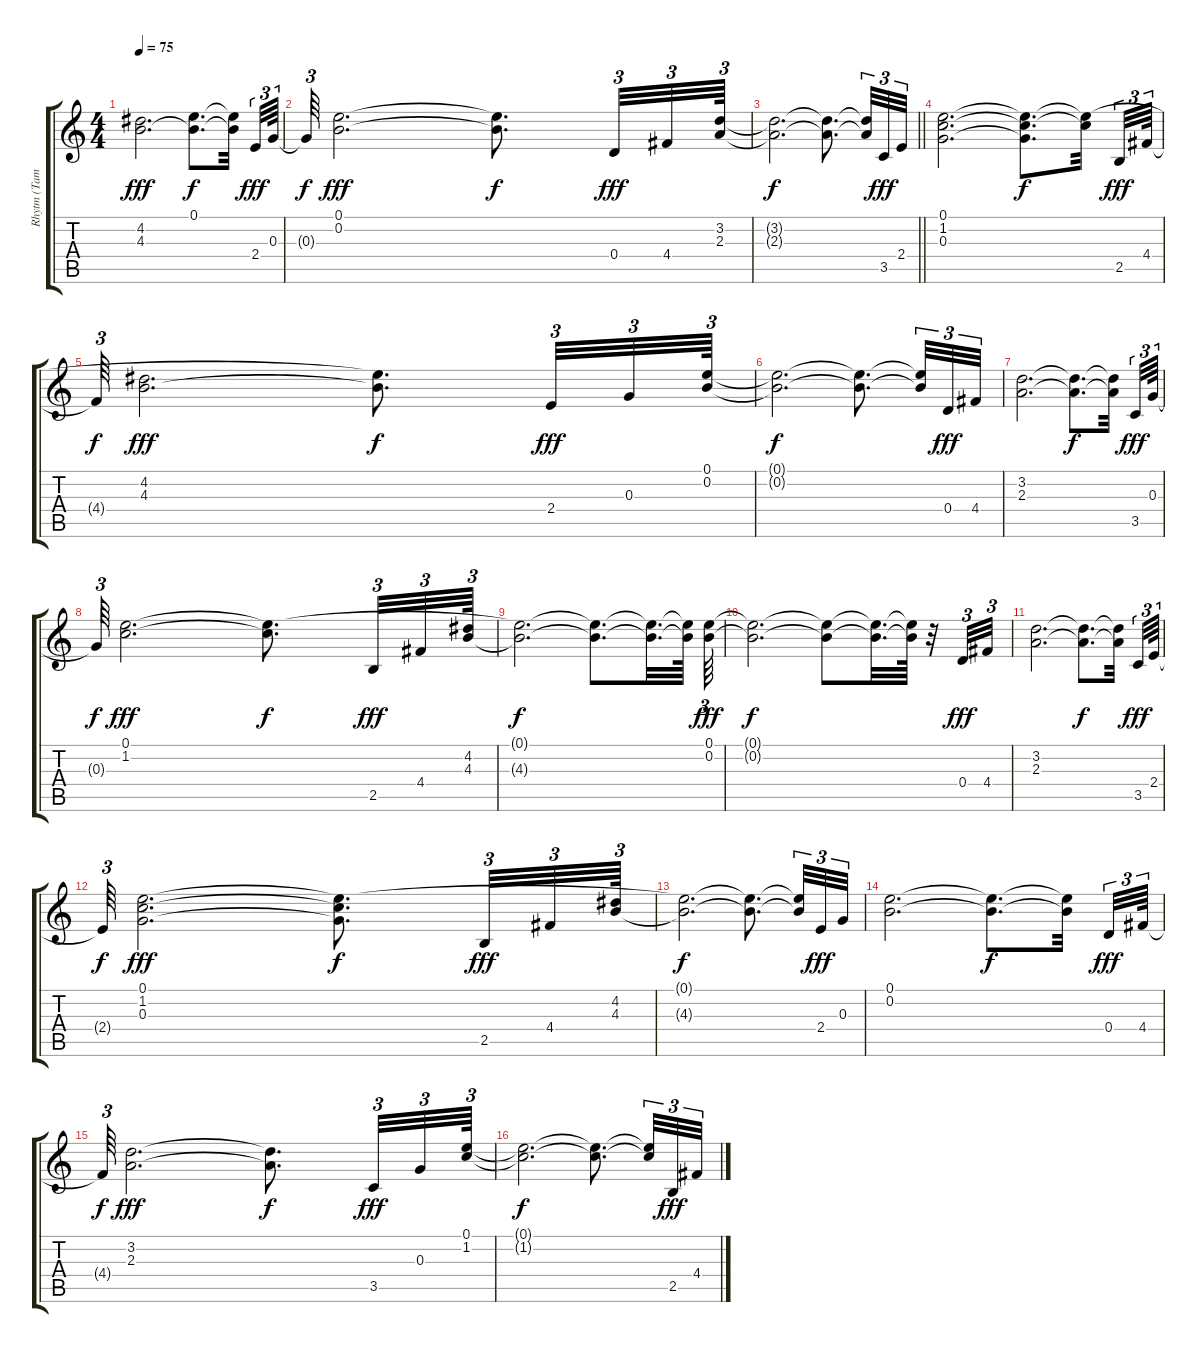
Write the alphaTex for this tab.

\track ("Rhytm (Tama)" "Rhytm (Tam") {instrument electricguitarclean}
\staff {score tabs}
\tuning (E4 B3 G3 D3 A2 E2) {hide}
\ts (4 4)
\tempo 75
\clef g2
\ks c
(4.2 4.3).2{d dy fff} (0.1{t} 4.3{t}).8{d dy f} (0.1{t} 4.3{t}).32{beam splitsecondary} 2.4.32{tu (3 2) dy fff} 0.3.64{tu (3 2)} |
0.3{t}.64{tu (3 2) dy f} (0.1 0.2).2{d dy fff} (0.1{t} 0.2{t}).8{d dy f} 0.4.32{tu (3 2) dy fff} 4.4.32{tu (3 2)} (3.2 2.3).64{tu (3 2)} |
\barLineRight lightlight
(3.2{t} 2.3{t}).2{d dy f} (3.2{t} 2.3{t}).8{d} (3.2{t} 2.3{t}).32{tu (3 2)} 3.5.32{tu (3 2) dy fff} 2.4.32{tu (3 2)} |
\section ("" "")
(0.1 1.2 0.3).2{d} (0.1{t} 1.2{t} 0.3{t}).8{d dy f} (0.1{t} 1.2{t}).32{beam splitsecondary} 2.5.32{tu (3 2) dy fff} 4.4.64{tu (3 2)} |
4.4{t}.64{tu (3 2) dy f} (4.2 4.3).2{d dy fff} (0.1{t} 4.3{t}).8{d dy f} 2.4.32{tu (3 2) dy fff} 0.3.32{tu (3 2)} (0.1 0.2).64{tu (3 2)} |
(0.1{t} 0.2{t}).2{d dy f} (0.1{t} 0.2{t}).8{d} (0.1{t} 0.2{t}).32{tu (3 2)} 0.4.32{tu (3 2) dy fff} 4.4.32{tu (3 2)} |
(3.2 2.3).2{d} (3.2{t} 2.3{t}).8{d dy f} (3.2{t} 2.3{t}).32{beam splitsecondary} 3.5.32{tu (3 2) dy fff} 0.3.64{tu (3 2)} |
0.3{t}.64{tu (3 2) dy f} (0.1 1.2).2{d dy fff} (0.1{t} 1.2{t}).8{d dy f} 2.5.32{tu (3 2) dy fff} 4.4.32{tu (3 2)} (4.2 4.3).64{tu (3 2)} |
(0.1{t} 4.3{t}).2{d dy f} (0.1{t} 4.3{t}).8{d} (0.1{t} 4.3{t}).32{d} (0.1{t} 4.3{t}).64 (0.1 0.2).64{tu (3 2) dy fff} |
(0.1{t} 0.2{t}).2{d dy f} (0.1{t} 0.2{t}).8 (0.1{t} 0.2{t}).32{d} (0.1{t} 0.2{t}).64 r.32 0.4.32{tu (3 2) dy fff} 4.4.32{tu (3 2)} |
(3.2 2.3).2{d} (3.2{t} 2.3{t}).8{d dy f} (3.2{t} 2.3{t}).32{beam splitsecondary} 3.5.32{tu (3 2) dy fff} 2.4.64{tu (3 2)} |
2.4{t}.64{tu (3 2) dy f} (0.1 1.2 0.3).2{d dy fff} (0.1{t} 1.2{t} 0.3{t}).8{d dy f} 2.5.32{tu (3 2) dy fff} 4.4.32{tu (3 2)} (4.2 4.3).64{tu (3 2)} |
(0.1{t} 4.3{t}).2{d dy f} (0.1{t} 4.3{t}).8{d} (0.1{t} 4.3{t}).32{tu (3 2)} 2.4.32{tu (3 2) dy fff} 0.3.32{tu (3 2)} |
(0.1 0.2).2{d} (0.1{t} 0.2{t}).8{d dy f} (0.1{t} 0.2{t}).32{beam splitsecondary} 0.4.32{tu (3 2) dy fff} 4.4.64{tu (3 2)} |
4.4{t}.64{tu (3 2) dy f} (3.2 2.3).2{d dy fff} (3.2{t} 2.3{t}).8{d dy f} 3.5.32{tu (3 2) dy fff} 0.3.32{tu (3 2)} (0.1 1.2).64{tu (3 2)} |
(0.1{t} 1.2{t}).2{d dy f} (0.1{t} 1.2{t}).8{d} (0.1{t} 1.2{t}).32{tu (3 2)} 2.5.32{tu (3 2) dy fff} 4.4.32{tu (3 2)}
